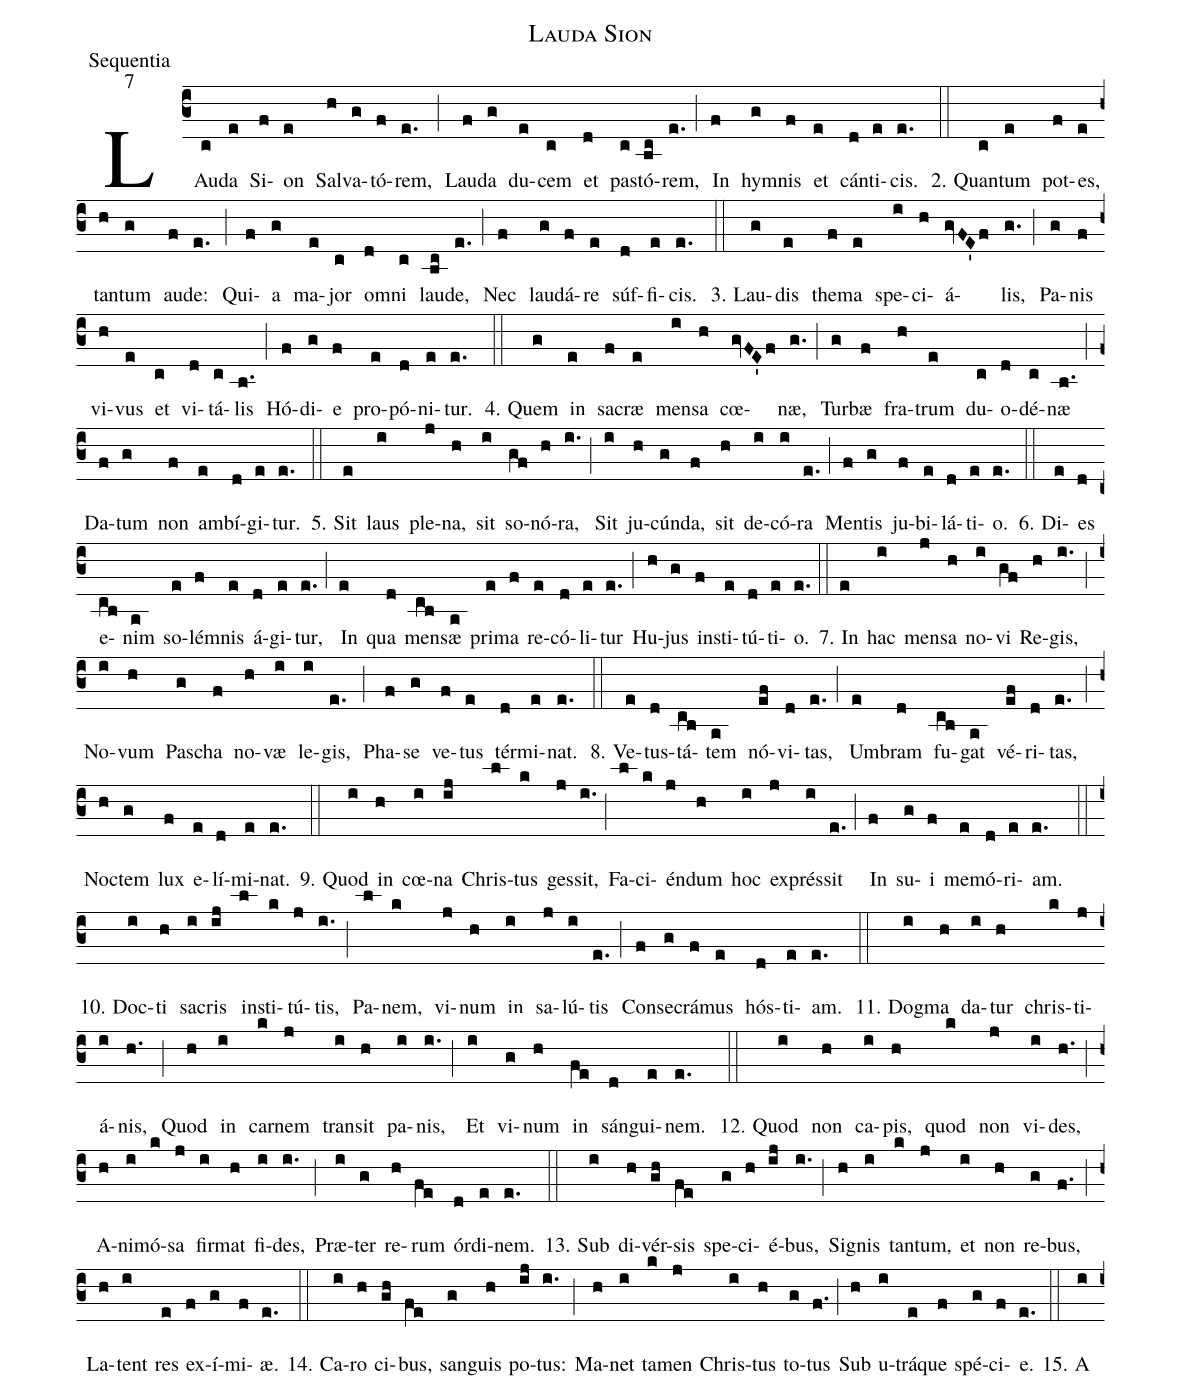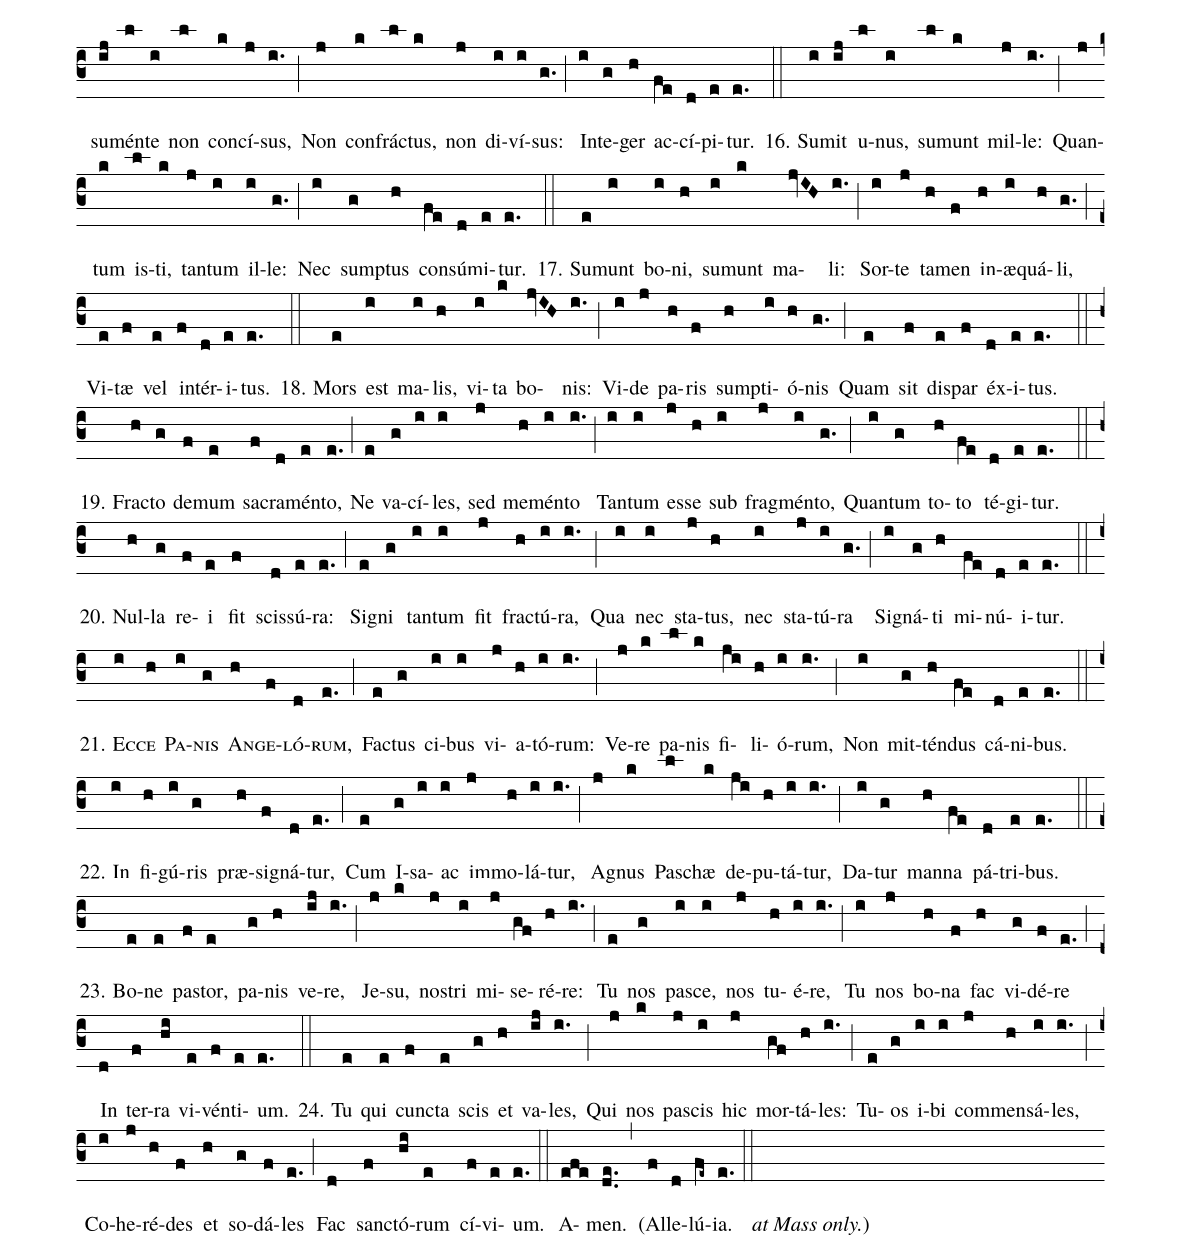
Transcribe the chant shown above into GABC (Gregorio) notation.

name:Lauda Sion;
office-part:Sequentia;
mode:7;
%%
(c3) LAu(c)da(e) Si(f)on(e) Sal(h)va(g)tó(f)rem,(e.) (;) Lau(f)da(g) du(e)cem(c) et(d) pas(c)tó(bc)rem,(e.) (;) In(f) hym(g)nis(f) et(e) cán(d)ti(e)cis.(e.) (::)
2. Quan(c)tum(e) pot(f)es,(e) tan(h)tum(g) au(f)de:(e.) (;) Qui(f)a(g) ma(e)jor(c) om(d)ni(c) lau(bc)de,(e.) (;) Nec(f) lau(g)dá(f)re(e) súf(d)fi(e)cis.(e.) (::)
3. Lau(g)dis(e) the(f)ma(e) spe(i)ci(h)á(gvFE'f)lis,(g.) (;) Pa(g)nis(f) vi(h)vus(e) et(c) vi(d)tá(c)lis(b.) (;) Hó(f)di(g)e(f) pro(e)pó(d)ni(e)tur.(e.) (::)
4. Quem(g) in(e) sa(f)cræ(e) men(i)sa(h) cœ(gvFE'f)næ,(g.) (;) Tur(g)bæ(f) fra(h)trum(e) du(c)o(d)dé(c)næ(b.) (;) Da(f)tum(g) non(f) amb(e)í(d)gi(e)tur.(e.) (::)
5. Sit(e) laus(i) ple(j)na,(h) sit(i) so(gf)nó(h)ra,(i.) (;) Sit(i) ju(h)cún(g)da,(f) sit(h) de(i)có(i)ra(e.) (;) Men(f)tis(g) ju(f)bi(e)lá(d)ti(e)o.(e.) (::)
6. Di(e)es(d) e(cb)nim(a) so(e)lém(f)nis(e) á(d)gi(e)tur,(e.) (;) In(e) qua(d) men(cb)sæ(a) pri(e)ma(f) re(e)có(d)li(e)tur(e.) (;) Hu(h)jus(g) in(f)sti(e)tú(d)ti(e)o.(e.) (::)
7. In(e) hac(i) men(j)sa(h) no(i)vi(gf) Re(h)gis,(i.) (;) No(i)vum(h) Pas(g)cha(f) no(h)væ(i) le(i)gis,(e.) (;) Pha(f)se(g) ve(f)tus(e) tér(d)mi(e)nat.(e.) (::)
8. Ve(e)tus(d)tá(cb)tem(a) nó(ef)vi(d)tas,(e.) (;) Um(e)bram(d) fu(cb)gat(a) vé(ef)ri(d)tas,(e.) (;) Noc(h)tem(g) lux(f) e(e)lí(d)mi(e)nat.(e.) (::)
9. Quod(i) in(h) cœ(i)na(ij) Chris(l)tus(k) ges(j)sit,(i.) (;) Fa(l)ci(k)én(j)dum(h) hoc(i) ex(j)prés(i)sit(e.) (;) In(f) su(g)i(f) me(e)mó(d)ri(e)am.(e.) (::)
10. Doc(i)ti(h) sa(i)cris(ij) in(l)sti(k)tú(j)tis,(i.) (;) Pa(l)nem,(k) vi(j)num(h) in(i) sa(j)lú(i)tis(e.) (;) Con(f)se(g)crá(f)mus(e) hós(d)ti(e)am.(e.) (::)
11. Dog(i)ma(h) da(i)tur(h) chris(k)ti(j)á(i)nis,(h.) (;) Quod(h) in(i) car(k)nem(j) trans(i)it(h) pa(i)nis,(i.) (;) Et(i) vi(g)num(h) in(fe) sán(d)gui(e)nem.(e.) (::)
12. Quod(i) non(h) ca(i)pis,(h) quod(k) non(j) vi(i)des,(h.) (;) A(h)ni(i)mó(k)sa(j) fir(i)mat(h) fi(i)des,(i.) (;) Præ(i)ter(g) re(h)rum(fe) ór(d)di(e)nem.(e.) (::)
13. Sub(i) di(h)vér(gh)sis(fe) spe(g)ci(h)é(ij)bus,(i.) (;) Si(h)gnis(i) tan(k)tum,(j) et(i) non(h) re(g)bus,(f.) (;) La(h)tent(i) res(e) ex(f)í(g)mi(f)æ.(e.) (::)
14. Ca(i)ro(h) ci(gh)bus,(fe) san(g)guis(h) po(ij)tus:(i.) (;) Ma(h)net(i) tam(k)en(j) Chris(i)tus(h) to(g)tus(f.) (;) Sub(h) u(i)trá(e)que(f) spé(g)ci(f)e.(e.) (::)
15. A(i) su(ij)mén(l)te(i) non(l) con(k)cí(j)sus,(i.) (;) Non(j) con(k)frác(l)tus,(k) non(j) di(i)ví(i)sus:(g.) (;) In(i)te(g)ger(h) ac(fe)cí(d)pi(e)tur.(e.) (::)
16. Su(i)mit(ij) u(l)nus,(i) su(l)munt(k) mil(j)le:(i.) (;) Quan(j)tum(k) is(l)ti,(k) tan(j)tum(i) il(i)le:(g.) (;) Nec(i) sump(g)tus(h) con(fe)sú(d)mi(e)tur.(e.) (::)
17. Su(e)munt(i) bo(i)ni,(h) su(i)munt(k) ma(jvIH)li:(i.) (;) Sor(i)te(j) tam(h)en(f) in(h)æ(i)quá(h)li,(g.) (;) Vi(e)tæ(f) vel(e) in(f)tér(d)i(e)tus.(e.) (::)
18. Mors(e) est(i) ma(i)lis,(h) vi(i)ta(k) bo(jvIH)nis:(i.) (;) Vi(i)de(j) pa(h)ris(f) sump(h)ti(i)ó(h)nis(g.) (;) Quam(e) sit(f) dis(e)par(f) éx(d)i(e)tus.(e.) (::)
19. Frac(h)to(g) de(f)mum(e) sa(f)cra(d)mén(e)to,(e.) (;) Ne(e) va(g)cí(i)les,(i) sed(j) me(h)mén(i)to(i.) (;) Tan(i)tum(i) es(j)se(h) sub(i) frag(j)mén(i)to,(g.) (;) Quan(i)tum(g) to(h)to(fe) té(d)gi(e)tur.(e.) (::)
20. Nul(h)la(g) re(f)i(e) fit(f) scis(d)sú(e)ra:(e.) (;) Si(e)gni(g) tan(i)tum(i) fit(j) frac(h)tú(i)ra,(i.) (;) Qua(i) nec(i) sta(j)tus,(h) nec(i) sta(j)tú(i)ra(g.) (;) Si(i)gná(g)ti(h) mi(fe)nú(d)i(e)tur.(e.) (::)
21. <sc>Ec</sc>(i)<sc>ce</sc>(h) <sc>Pa</sc>(i)<sc>nis</sc>(g) <sc>An</sc>(h)<sc>ge</sc>(f)<sc>ló</sc>(d)<sc>rum</sc>,(e.) (;) Fac(e)tus(g) ci(i)bus(i) vi(j)a(h)tó(i)rum:(i.) (;) Ve(j)re(k) pa(l)nis(k) fi(ji)li(h)ó(i)rum,(i.) (;) Non(i) mit(g)tén(h)dus(fe) cá(d)ni(e)bus.(e.) (::)
22. In(i) fi(h)gú(i)ris(g) præ(h)si(f)gná(d)tur,(e.) (;) Cum(e) I(g)sa(i)ac(i) im(j)mo(h)lá(i)tur,(i.) (;) A(j)gnus(k) Pas(l)chæ(k) de(ji)pu(h)tá(i)tur,(i.) (;) Da(i)tur(g) man(h)na(fe) pá(d)tri(e)bus.(e.) (::)
23. Bo(e)ne(e) pas(f)tor,(e) pa(g)nis(h) ve(ij)re,(i.) (;) Je(j)su,(k) nos(j)tri(i) mi(j)se(gf)ré(h)re:(i.) (;) Tu(e) nos(g) pa(i)sce,(i) nos(j) tu(h)é(i)re,(i.) (;) Tu(i) nos(j) bo(h)na(f) fac(h) vi(g)dé(f)re(e.) (;) In(d) ter(f)ra(hi) vi(e)vén(f)ti(e)um.(e.) (::)
24. Tu(e) qui(e) cunc(f)ta(e) scis(g) et(h) va(ij)les,(i.) (;) Qui(j) nos(k) pa(j)scis(i) hic(j) mor(gf)tá(h)les:(i.) (;) Tu(e)os(g) i(i)bi(i) com(j)men(h)sá(i)les,(i.) (;) Co(i)he(j)ré(h)des(f) et(h) so(g)dá(f)les(e.) (;) Fac(d) sanc(f)tó(hi)rum(e) cí(f)vi(e)um.(e.) (::)
A(efe)men.(de..) (,) <v>(</v>Al(f)le(d)lú(fe~)ia.(e.) (::)
<i>at Mass only.</i><v>)</v>()
